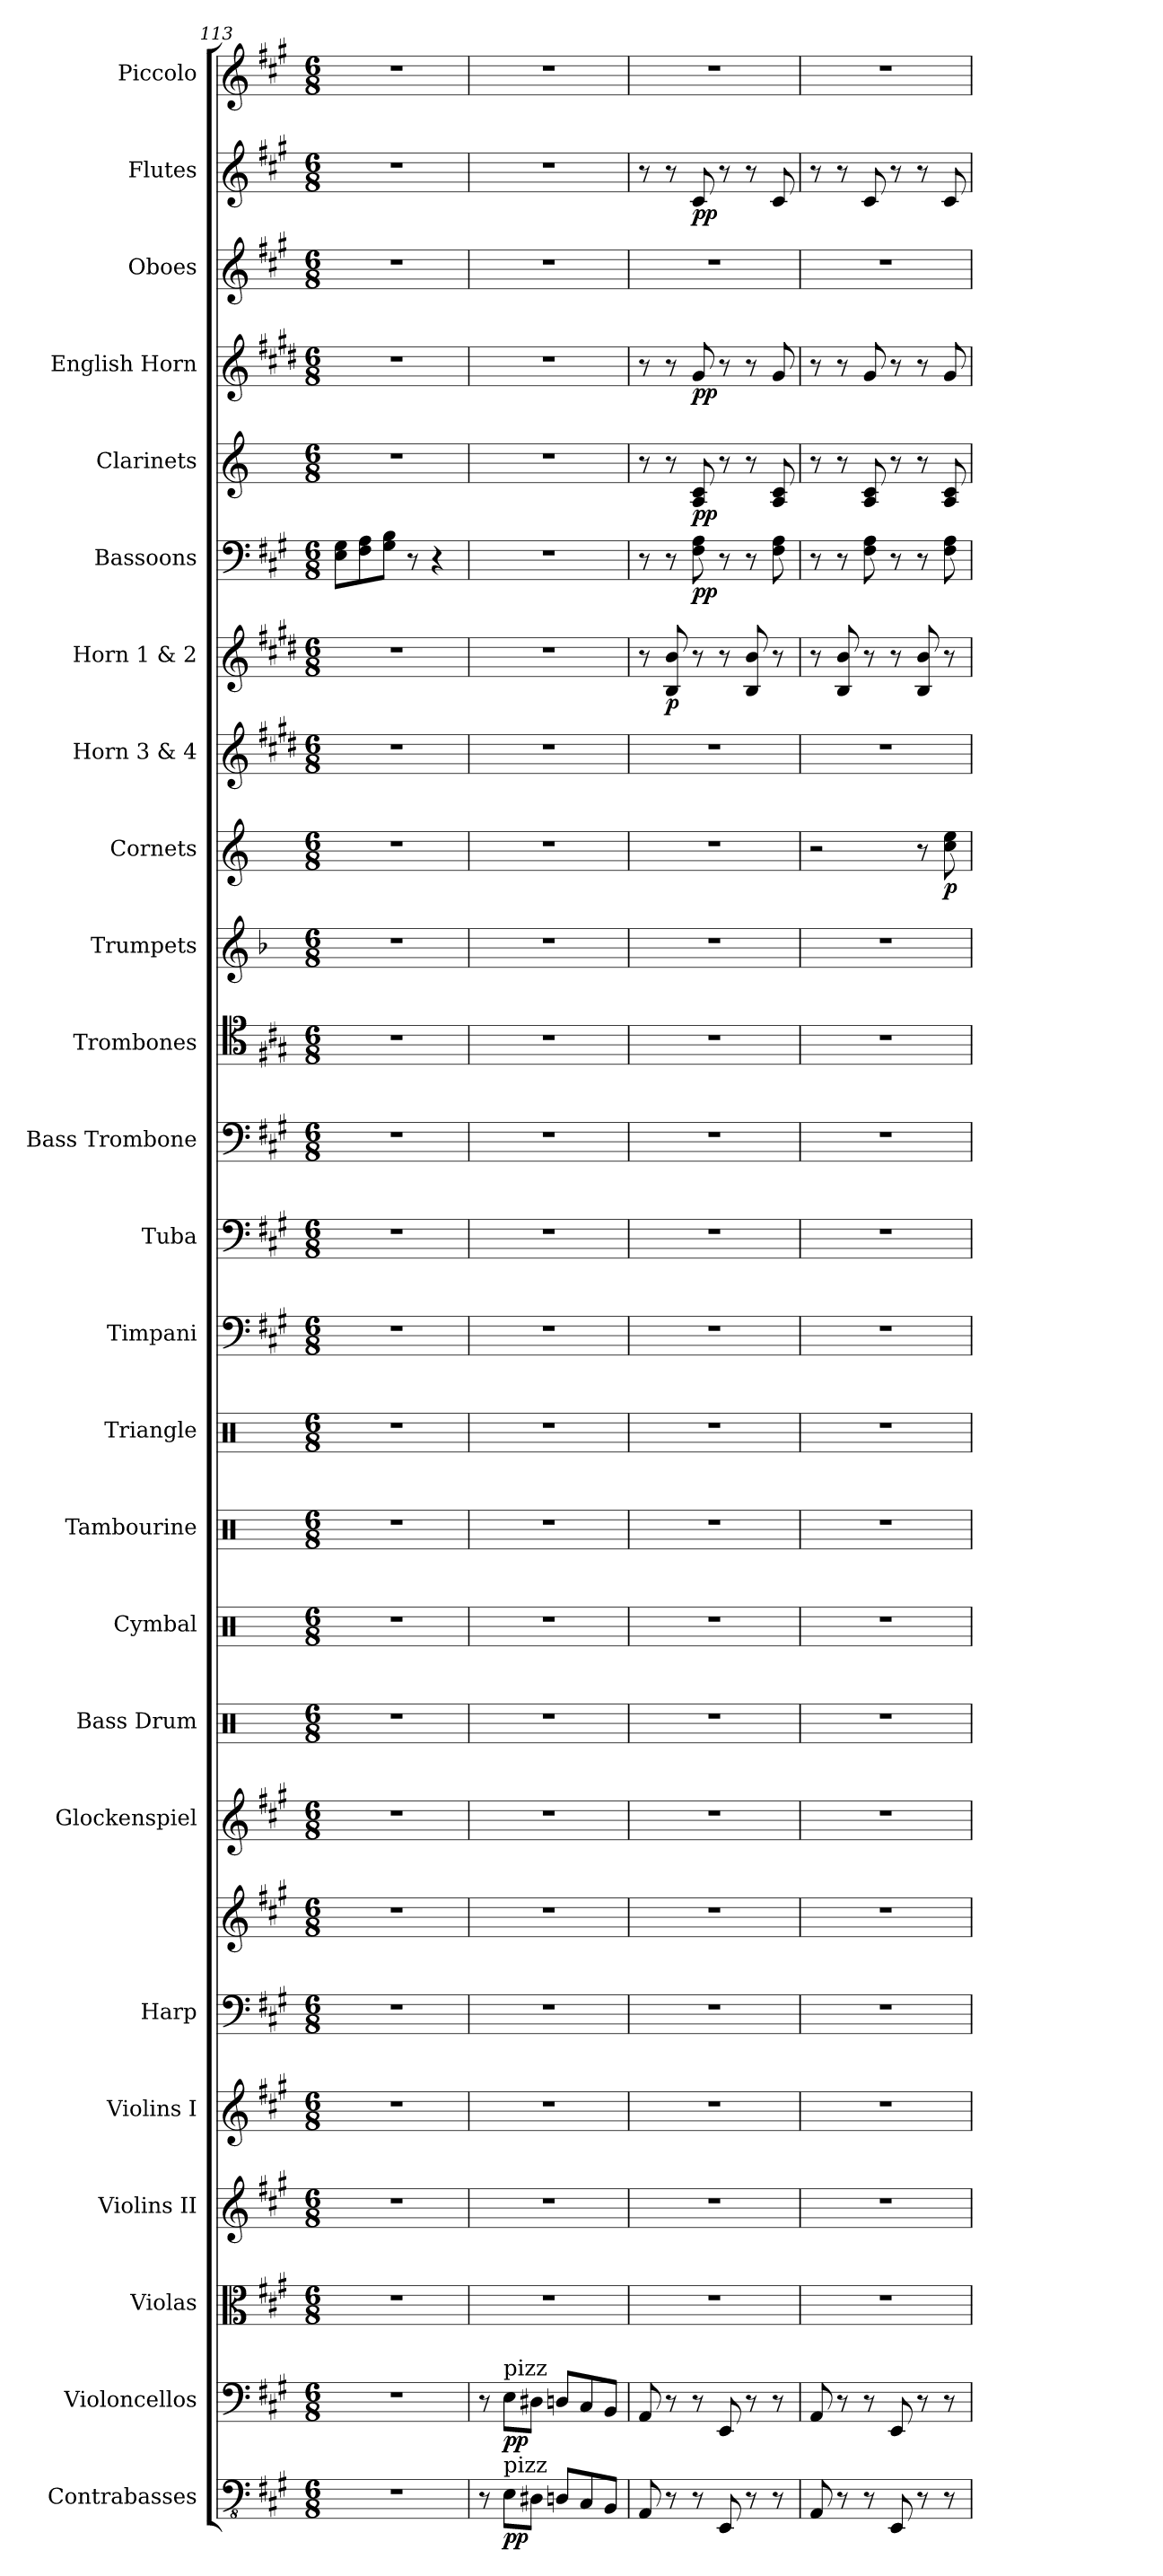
**kern	**dynam	**kern	**dynam	**kern	**kern	**kern	**kern	**kern	**kern	**kern	**kern	**kern	**kern	**kern	**kern	**kern	**kern	**kern	**kern	**dynam	**kern	**kern	**dynam	**kern	**dynam	**kern	**dynam	**kern	**dynam	**kern	**kern	**dynam	**kern
*part25	*part25	*part24	*part24	*part23	*part22	*part21	*part20	*part20	*part19	*part18	*part17	*part16	*part15	*part14	*part13	*part12	*part11	*part10	*part9	*part9	*part8	*part7	*part7	*part6	*part6	*part5	*part5	*part4	*part4	*part3	*part2	*part2	*part1
*staff26	*staff26	*staff25	*staff25	*staff24	*staff23	*staff22	*staff21	*staff20	*staff19	*staff18	*staff17	*staff16	*staff15	*staff14	*staff13	*staff12	*staff11	*staff10	*staff9	*staff9	*staff8	*staff7	*staff7	*staff6	*staff6	*staff5	*staff5	*staff4	*staff4	*staff3	*staff2	*staff2	*staff1
*I"Contrabasses	*	*I"Violoncellos	*	*I"Violas	*I"Violins II	*I"Violins I	*I"Harp	*	*I"Glockenspiel	*I"Bass Drum	*I"Cymbal	*I"Tambourine	*I"Triangle	*I"Timpani	*I"Tuba	*I"Bass Trombone	*I"Trombones	*I"Trumpets	*I"Cornets	*	*I"Horn 3 &amp; 4	*I"Horn 1 &amp; 2	*	*I"Bassoons	*	*I"Clarinets	*	*I"English Horn	*	*I"Oboes	*I"Flutes	*	*I"Piccolo
*I'Cbs.	*	*I'Vcs.	*	*I'Vlas.	*I'Vlns.II	*I'Vlns. I	*I'Hrp.	*	*I'Glk.	*I'B. Dr.	*I'Cym.	*I'Tamb.	*I'Tria.	*I'Timp.	*I'Tba.	*I'B. Tbn.	*I'Tbn.	*I'Trmpt.	*I'Cornt.	*	*I'Hn.	*I'Hn.	*	*I'Bsn.	*	*I'Cl.	*	*	*	*I'Ob.	*I'Fl.	*	*I'Picc.
*clefFv4	*	*clefF4	*	*clefC3	*clefG2	*clefG2	*clefF4	*clefG2	*clefG2	*clefX	*clefX	*clefX	*clefX	*clefF4	*clefF4	*clefF4	*clefC4	*clefG2	*clefG2	*	*clefG2	*clefG2	*	*clefF4	*	*clefG2	*	*clefG2	*	*clefG2	*clefG2	*	*clefG2
*	*	*	*	*	*	*	*	*	*ITrd-14c-24	*	*	*	*	*	*	*	*	*ITrd-2c-4	*ITrd2c3	*	*ITrd4c7	*ITrd4c7	*	*	*	*ITrd2c3	*	*ITrd4c7	*	*	*	*	*ITrd-7c-12
*k[f#c#g#]	*	*k[f#c#g#]	*	*k[f#c#g#]	*k[f#c#g#]	*k[f#c#g#]	*k[f#c#g#]	*k[f#c#g#]	*k[f#c#g#]	*k[]	*k[]	*k[]	*k[]	*k[f#c#g#]	*k[f#c#g#]	*k[f#c#g#]	*k[f#c#g#]	*k[f#c#g#]	*k[f#c#g#]	*	*k[f#c#g#]	*k[f#c#g#]	*	*k[f#c#g#]	*	*k[f#c#g#]	*	*k[f#c#g#]	*	*k[f#c#g#]	*k[f#c#g#]	*	*k[f#c#g#]
*M6/8	*	*M6/8	*	*M6/8	*M6/8	*M6/8	*M6/8	*M6/8	*M6/8	*M6/8	*M6/8	*M6/8	*M6/8	*M6/8	*M6/8	*M6/8	*M6/8	*M6/8	*M6/8	*	*M6/8	*M6/8	*	*M6/8	*	*M6/8	*	*M6/8	*	*M6/8	*M6/8	*	*M6/8
=113	=113	=113	=113	=113	=113	=113	=113	=113	=113	=113	=113	=113	=113	=113	=113	=113	=113	=113	=113	=113	=113	=113	=113	=113	=113	=113	=113	=113	=113	=113	=113	=113	=113
2.r	.	2.r	.	2.r	2.r	2.r	2.r	2.r	2.r	2.r	2.r	2.r	2.r	2.r	2.r	2.r	2.r	2.r	2.r	.	2.r	2.r	.	8E\ 8G#\L	.	2.r	.	2.r	.	2.r	2.r	.	2.r
.	.	.	.	.	.	.	.	.	.	.	.	.	.	.	.	.	.	.	.	.	.	.	.	8F#\ 8A\	.	.	.	.	.	.	.	.	.
.	.	.	.	.	.	.	.	.	.	.	.	.	.	.	.	.	.	.	.	.	.	.	.	8G#\ 8B\J	.	.	.	.	.	.	.	.	.
.	.	.	.	.	.	.	.	.	.	.	.	.	.	.	.	.	.	.	.	.	.	.	.	8r	.	.	.	.	.	.	.	.	.
.	.	.	.	.	.	.	.	.	.	.	.	.	.	.	.	.	.	.	.	.	.	.	.	4r	.	.	.	.	.	.	.	.	.
=114	=114	=114	=114	=114	=114	=114	=114	=114	=114	=114	=114	=114	=114	=114	=114	=114	=114	=114	=114	=114	=114	=114	=114	=114	=114	=114	=114	=114	=114	=114	=114	=114	=114
8r	.	8r	.	2.r	2.r	2.r	2.r	2.r	2.r	2.r	2.r	2.r	2.r	2.r	2.r	2.r	2.r	2.r	2.r	.	2.r	2.r	.	2.r	.	2.r	.	2.r	.	2.r	2.r	.	2.r
!	!	!LO:TX:a:t=pizz	!	!	!	!	!	!	!	!	!	!	!	!	!	!	!	!	!	!	!	!	!	!	!	!	!	!	!	!	!	!	!
!LO:TX:a:t=pizz	!	!	!	!	!	!	!	!	!	!	!	!	!	!	!	!	!	!	!	!	!	!	!	!	!	!	!	!	!	!	!	!	!
!	!LO:DY:b	!	!LO:DY:b	!	!	!	!	!	!	!	!	!	!	!	!	!	!	!	!	!	!	!	!	!	!	!	!	!	!	!	!	!	!
8EE\L	pp	8E\L	pp	.	.	.	.	.	.	.	.	.	.	.	.	.	.	.	.	.	.	.	.	.	.	.	.	.	.	.	.	.	.
8DD#X\J	.	8D#X\J	.	.	.	.	.	.	.	.	.	.	.	.	.	.	.	.	.	.	.	.	.	.	.	.	.	.	.	.	.	.	.
8DDn/L	.	8Dn/L	.	.	.	.	.	.	.	.	.	.	.	.	.	.	.	.	.	.	.	.	.	.	.	.	.	.	.	.	.	.	.
8CC#/	.	8C#/	.	.	.	.	.	.	.	.	.	.	.	.	.	.	.	.	.	.	.	.	.	.	.	.	.	.	.	.	.	.	.
8BBB/J	.	8BB/J	.	.	.	.	.	.	.	.	.	.	.	.	.	.	.	.	.	.	.	.	.	.	.	.	.	.	.	.	.	.	.
=115	=115	=115	=115	=115	=115	=115	=115	=115	=115	=115	=115	=115	=115	=115	=115	=115	=115	=115	=115	=115	=115	=115	=115	=115	=115	=115	=115	=115	=115	=115	=115	=115	=115
8AAA/	.	8AA/	.	2.r	2.r	2.r	2.r	2.r	2.r	2.r	2.r	2.r	2.r	2.r	2.r	2.r	2.r	2.r	2.r	.	2.r	8r	.	8r	.	8r	.	8r	.	2.r	8r	.	2.r
!	!	!	!	!	!	!	!	!	!	!	!	!	!	!	!	!	!	!	!	!	!	!	!LO:DY:b	!	!	!	!	!	!	!	!	!	!
8r	.	8r	.	.	.	.	.	.	.	.	.	.	.	.	.	.	.	.	.	.	.	8E/ 8e/	p	8r	.	8r	.	8r	.	.	8r	.	.
!	!	!	!	!	!	!	!	!	!	!	!	!	!	!	!	!	!	!	!	!	!	!	!	!	!LO:DY:b	!	!LO:DY:b	!	!LO:DY:b	!	!	!LO:DY:b	!
8r	.	8r	.	.	.	.	.	.	.	.	.	.	.	.	.	.	.	.	.	.	.	8r	.	8F#\ 8A\	pp	8F#/ 8A/	pp	8c#/	pp	.	8c#/	pp	.
8EEE/	.	8EE/	.	.	.	.	.	.	.	.	.	.	.	.	.	.	.	.	.	.	.	8r	.	8r	.	8r	.	8r	.	.	8r	.	.
8r	.	8r	.	.	.	.	.	.	.	.	.	.	.	.	.	.	.	.	.	.	.	8E/ 8e/	.	8r	.	8r	.	8r	.	.	8r	.	.
8r	.	8r	.	.	.	.	.	.	.	.	.	.	.	.	.	.	.	.	.	.	.	8r	.	8F#\ 8A\	.	8F#/ 8A/	.	8c#/	.	.	8c#/	.	.
!!LO:PB:g=z
=116	=116	=116	=116	=116	=116	=116	=116	=116	=116	=116	=116	=116	=116	=116	=116	=116	=116	=116	=116	=116	=116	=116	=116	=116	=116	=116	=116	=116	=116	=116	=116	=116	=116
8AAA/	.	8AA/	.	2.r	2.r	2.r	2.r	2.r	2.r	2.r	2.r	2.r	2.r	2.r	2.r	2.r	2.r	2.r	2r	.	2.r	8r	.	8r	.	8r	.	8r	.	2.r	8r	.	2.r
8r	.	8r	.	.	.	.	.	.	.	.	.	.	.	.	.	.	.	.	.	.	.	8E/ 8e/	.	8r	.	8r	.	8r	.	.	8r	.	.
8r	.	8r	.	.	.	.	.	.	.	.	.	.	.	.	.	.	.	.	.	.	.	8r	.	8F#\ 8A\	.	8F#/ 8A/	.	8c#/	.	.	8c#/	.	.
8EEE/	.	8EE/	.	.	.	.	.	.	.	.	.	.	.	.	.	.	.	.	.	.	.	8r	.	8r	.	8r	.	8r	.	.	8r	.	.
8r	.	8r	.	.	.	.	.	.	.	.	.	.	.	.	.	.	.	.	8r	.	.	8E/ 8e/	.	8r	.	8r	.	8r	.	.	8r	.	.
!	!	!	!	!	!	!	!	!	!	!	!	!	!	!	!	!	!	!	!	!LO:DY:b	!	!	!	!	!	!	!	!	!	!	!	!	!
8r	.	8r	.	.	.	.	.	.	.	.	.	.	.	.	.	.	.	.	8a\ 8cc#\	p	.	8r	.	8F#\ 8A\	.	8F#/ 8A/	.	8c#/	.	.	8c#/	.	.
=	=	=	=	=	=	=	=	=	=	=	=	=	=	=	=	=	=	=	=	=	=	=	=	=	=	=	=	=	=	=	=	=	=
*-	*-	*-	*-	*-	*-	*-	*-	*-	*-	*-	*-	*-	*-	*-	*-	*-	*-	*-	*-	*-	*-	*-	*-	*-	*-	*-	*-	*-	*-	*-	*-	*-	*-
